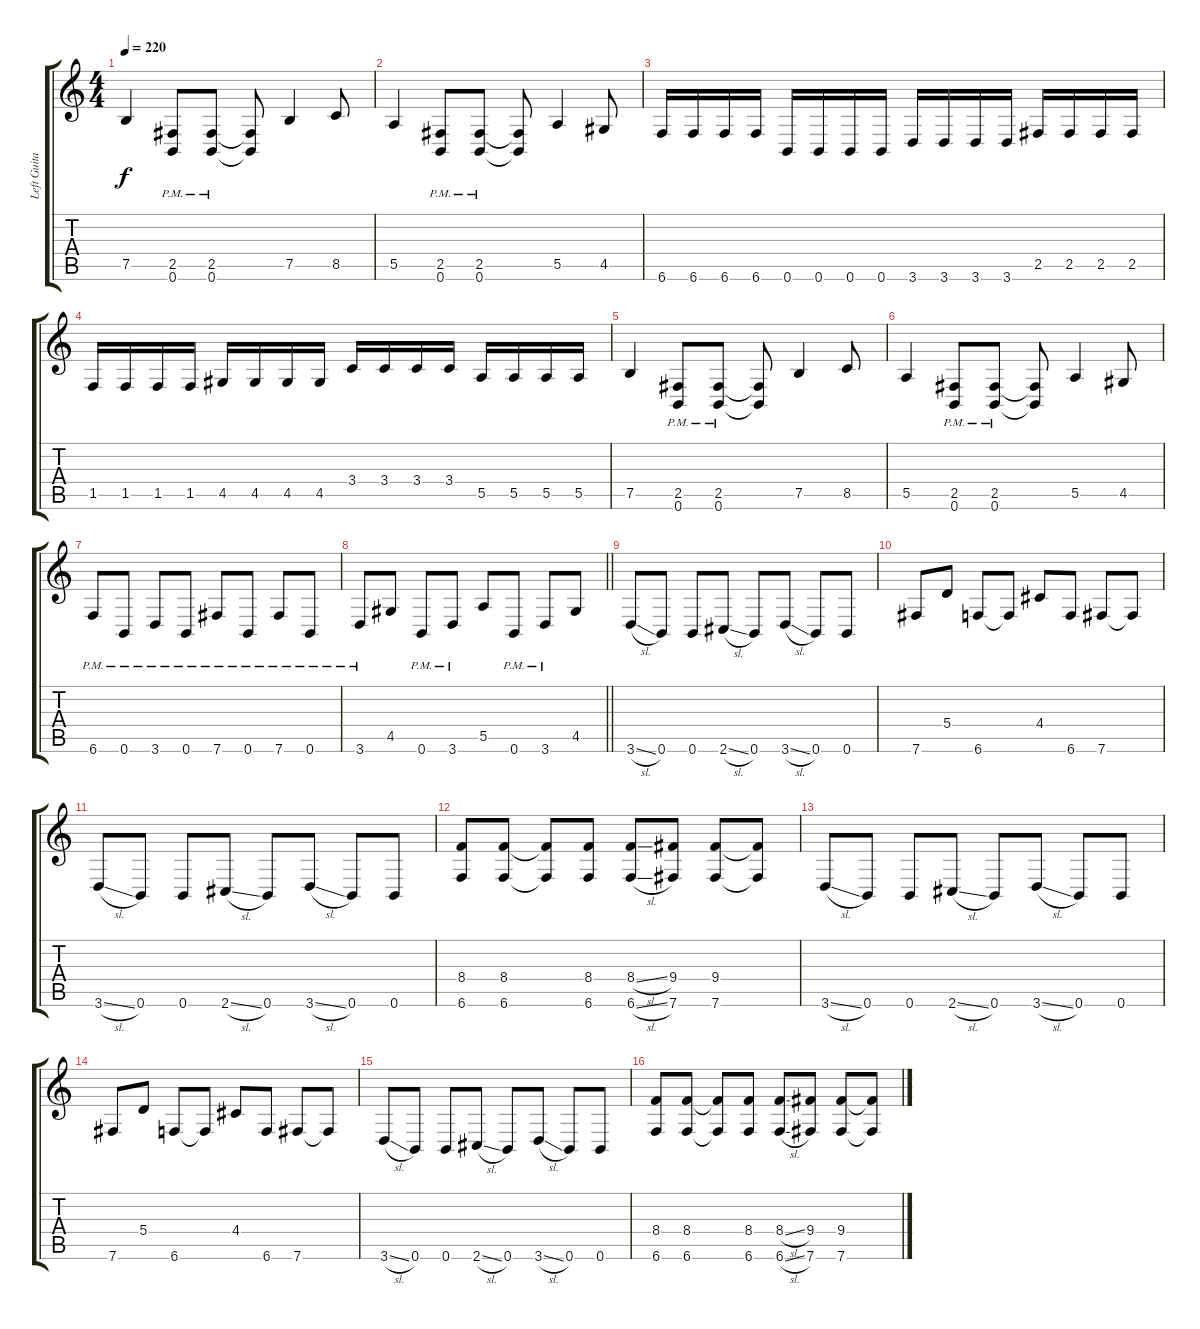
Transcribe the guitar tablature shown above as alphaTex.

\track ("Left Guitar " "Left Guita") {instrument distortionguitar}
\staff {score tabs}
\tuning (B3 Gb3 D3 A2 E2 B1) {hide}
\ts (4 4)
\tempo 220
\clef g2
\ks c
7.5.4{dy f} (2.5{pm} 0.6{pm}).8 (2.5{pm} 0.6{pm}).8 (2.5{t} 0.6{t}).8 7.5.4 8.5.8 |
5.5.4 (2.5{pm} 0.6{pm}).8 (2.5{pm} 0.6{pm}).8 (2.5{t} 0.6{t}).8 5.5.4 4.5.8 |
6.6.16 6.6.16 6.6.16 6.6.16 0.6.16 0.6.16 0.6.16 0.6.16 3.6.16 3.6.16 3.6.16 3.6.16 2.5.16 2.5.16 2.5.16 2.5.16 |
1.5.16 1.5.16 1.5.16 1.5.16 4.5.16 4.5.16 4.5.16 4.5.16 3.4.16 3.4.16 3.4.16 3.4.16 5.5.16 5.5.16 5.5.16 5.5.16 |
7.5.4 (2.5{pm} 0.6{pm}).8 (2.5{pm} 0.6{pm}).8 (2.5{t} 0.6{t}).8 7.5.4 8.5.8 |
5.5.4 (2.5{pm} 0.6{pm}).8 (2.5{pm} 0.6{pm}).8 (2.5{t} 0.6{t}).8 5.5.4 4.5.8 |
6.6{pm}.8 0.6{pm}.8 3.6{pm}.8 0.6{pm}.8 7.6{pm}.8 0.6{pm}.8 7.6{pm}.8 0.6{pm}.8 |
\barLineRight lightlight
3.6{pm}.8 4.5.8 0.6{pm}.8 3.6{pm}.8 5.5.8 0.6{pm}.8 3.6{pm}.8 4.5.8 |
3.6{sl}.8 0.6.8 0.6.8 2.6{sl}.8 0.6.8 3.6{sl}.8 0.6.8 0.6.8 |
7.6.8 5.4.8 6.6.8 6.6{t}.8 4.4.8 6.6.8 7.6.8 7.6{t}.8 |
3.6{sl}.8 0.6.8 0.6.8 2.6{sl}.8 0.6.8 3.6{sl}.8 0.6.8 0.6.8 |
(8.4 6.6).8 (8.4 6.6).8 (8.4{t} 6.6{t}).8 (8.4 6.6).8 (8.4{sl} 6.6{sl}).8 (9.4 7.6).8 (9.4 7.6).8 (9.4{t} 7.6{t}).8 |
3.6{sl}.8 0.6.8 0.6.8 2.6{sl}.8 0.6.8 3.6{sl}.8 0.6.8 0.6.8 |
7.6.8 5.4.8 6.6.8 6.6{t}.8 4.4.8 6.6.8 7.6.8 7.6{t}.8 |
3.6{sl}.8 0.6.8 0.6.8 2.6{sl}.8 0.6.8 3.6{sl}.8 0.6.8 0.6.8 |
(8.4 6.6).8 (8.4 6.6).8 (8.4{t} 6.6{t}).8 (8.4 6.6).8 (8.4{sl} 6.6{sl}).8 (9.4 7.6).8 (9.4 7.6).8 (9.4{t} 7.6{t}).8
